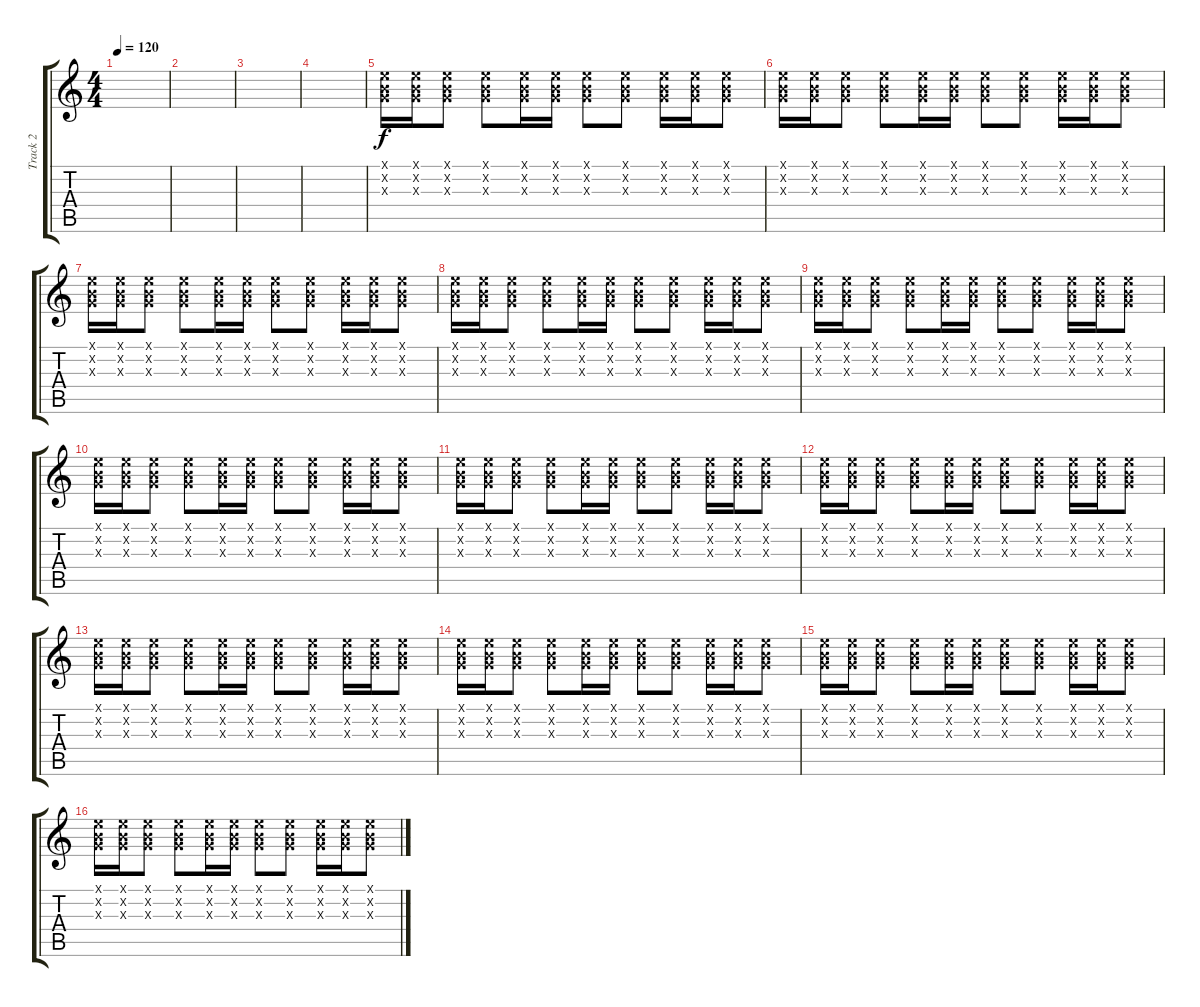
\track ("Track 2" "Track 2") {instrument acousticguitarsteel}
\staff {score tabs}
\tuning (E4 B3 G3 D3 A2 E2) {hide}
\ts (4 4)
\tempo 120
\clef g2
\ks c
|
|
|
|
(0.1{x} 0.2{x} 0.3{x}).16 (0.1{x} 0.2{x} 0.3{x}).16 (0.1{x} 0.2{x} 0.3{x}).8 (0.1{x} 0.2{x} 0.3{x}).8 (0.1{x} 0.2{x} 0.3{x}).16 (0.1{x} 0.2{x} 0.3{x}).16 (0.1{x} 0.2{x} 0.3{x}).8 (0.1{x} 0.2{x} 0.3{x}).8 (0.1{x} 0.2{x} 0.3{x}).16 (0.1{x} 0.2{x} 0.3{x}).16 (0.1{x} 0.2{x} 0.3{x}).8 |
(0.1{x} 0.2{x} 0.3{x}).16 (0.1{x} 0.2{x} 0.3{x}).16 (0.1{x} 0.2{x} 0.3{x}).8 (0.1{x} 0.2{x} 0.3{x}).8 (0.1{x} 0.2{x} 0.3{x}).16 (0.1{x} 0.2{x} 0.3{x}).16 (0.1{x} 0.2{x} 0.3{x}).8 (0.1{x} 0.2{x} 0.3{x}).8 (0.1{x} 0.2{x} 0.3{x}).16 (0.1{x} 0.2{x} 0.3{x}).16 (0.1{x} 0.2{x} 0.3{x}).8 |
(0.1{x} 0.2{x} 0.3{x}).16 (0.1{x} 0.2{x} 0.3{x}).16 (0.1{x} 0.2{x} 0.3{x}).8 (0.1{x} 0.2{x} 0.3{x}).8 (0.1{x} 0.2{x} 0.3{x}).16 (0.1{x} 0.2{x} 0.3{x}).16 (0.1{x} 0.2{x} 0.3{x}).8 (0.1{x} 0.2{x} 0.3{x}).8 (0.1{x} 0.2{x} 0.3{x}).16 (0.1{x} 0.2{x} 0.3{x}).16 (0.1{x} 0.2{x} 0.3{x}).8 |
(0.1{x} 0.2{x} 0.3{x}).16 (0.1{x} 0.2{x} 0.3{x}).16 (0.1{x} 0.2{x} 0.3{x}).8 (0.1{x} 0.2{x} 0.3{x}).8 (0.1{x} 0.2{x} 0.3{x}).16 (0.1{x} 0.2{x} 0.3{x}).16 (0.1{x} 0.2{x} 0.3{x}).8 (0.1{x} 0.2{x} 0.3{x}).8 (0.1{x} 0.2{x} 0.3{x}).16 (0.1{x} 0.2{x} 0.3{x}).16 (0.1{x} 0.2{x} 0.3{x}).8 |
(0.1{x} 0.2{x} 0.3{x}).16 (0.1{x} 0.2{x} 0.3{x}).16 (0.1{x} 0.2{x} 0.3{x}).8 (0.1{x} 0.2{x} 0.3{x}).8 (0.1{x} 0.2{x} 0.3{x}).16 (0.1{x} 0.2{x} 0.3{x}).16 (0.1{x} 0.2{x} 0.3{x}).8 (0.1{x} 0.2{x} 0.3{x}).8 (0.1{x} 0.2{x} 0.3{x}).16 (0.1{x} 0.2{x} 0.3{x}).16 (0.1{x} 0.2{x} 0.3{x}).8 |
(0.1{x} 0.2{x} 0.3{x}).16 (0.1{x} 0.2{x} 0.3{x}).16 (0.1{x} 0.2{x} 0.3{x}).8 (0.1{x} 0.2{x} 0.3{x}).8 (0.1{x} 0.2{x} 0.3{x}).16 (0.1{x} 0.2{x} 0.3{x}).16 (0.1{x} 0.2{x} 0.3{x}).8 (0.1{x} 0.2{x} 0.3{x}).8 (0.1{x} 0.2{x} 0.3{x}).16 (0.1{x} 0.2{x} 0.3{x}).16 (0.1{x} 0.2{x} 0.3{x}).8 |
(0.1{x} 0.2{x} 0.3{x}).16 (0.1{x} 0.2{x} 0.3{x}).16 (0.1{x} 0.2{x} 0.3{x}).8 (0.1{x} 0.2{x} 0.3{x}).8 (0.1{x} 0.2{x} 0.3{x}).16 (0.1{x} 0.2{x} 0.3{x}).16 (0.1{x} 0.2{x} 0.3{x}).8 (0.1{x} 0.2{x} 0.3{x}).8 (0.1{x} 0.2{x} 0.3{x}).16 (0.1{x} 0.2{x} 0.3{x}).16 (0.1{x} 0.2{x} 0.3{x}).8 |
(0.1{x} 0.2{x} 0.3{x}).16 (0.1{x} 0.2{x} 0.3{x}).16 (0.1{x} 0.2{x} 0.3{x}).8 (0.1{x} 0.2{x} 0.3{x}).8 (0.1{x} 0.2{x} 0.3{x}).16 (0.1{x} 0.2{x} 0.3{x}).16 (0.1{x} 0.2{x} 0.3{x}).8 (0.1{x} 0.2{x} 0.3{x}).8 (0.1{x} 0.2{x} 0.3{x}).16 (0.1{x} 0.2{x} 0.3{x}).16 (0.1{x} 0.2{x} 0.3{x}).8 |
(0.1{x} 0.2{x} 0.3{x}).16 (0.1{x} 0.2{x} 0.3{x}).16 (0.1{x} 0.2{x} 0.3{x}).8 (0.1{x} 0.2{x} 0.3{x}).8 (0.1{x} 0.2{x} 0.3{x}).16 (0.1{x} 0.2{x} 0.3{x}).16 (0.1{x} 0.2{x} 0.3{x}).8 (0.1{x} 0.2{x} 0.3{x}).8 (0.1{x} 0.2{x} 0.3{x}).16 (0.1{x} 0.2{x} 0.3{x}).16 (0.1{x} 0.2{x} 0.3{x}).8 |
(0.1{x} 0.2{x} 0.3{x}).16 (0.1{x} 0.2{x} 0.3{x}).16 (0.1{x} 0.2{x} 0.3{x}).8 (0.1{x} 0.2{x} 0.3{x}).8 (0.1{x} 0.2{x} 0.3{x}).16 (0.1{x} 0.2{x} 0.3{x}).16 (0.1{x} 0.2{x} 0.3{x}).8 (0.1{x} 0.2{x} 0.3{x}).8 (0.1{x} 0.2{x} 0.3{x}).16 (0.1{x} 0.2{x} 0.3{x}).16 (0.1{x} 0.2{x} 0.3{x}).8 |
(0.1{x} 0.2{x} 0.3{x}).16 (0.1{x} 0.2{x} 0.3{x}).16 (0.1{x} 0.2{x} 0.3{x}).8 (0.1{x} 0.2{x} 0.3{x}).8 (0.1{x} 0.2{x} 0.3{x}).16 (0.1{x} 0.2{x} 0.3{x}).16 (0.1{x} 0.2{x} 0.3{x}).8 (0.1{x} 0.2{x} 0.3{x}).8 (0.1{x} 0.2{x} 0.3{x}).16 (0.1{x} 0.2{x} 0.3{x}).16 (0.1{x} 0.2{x} 0.3{x}).8 |
(0.1{x} 0.2{x} 0.3{x}).16 (0.1{x} 0.2{x} 0.3{x}).16 (0.1{x} 0.2{x} 0.3{x}).8 (0.1{x} 0.2{x} 0.3{x}).8 (0.1{x} 0.2{x} 0.3{x}).16 (0.1{x} 0.2{x} 0.3{x}).16 (0.1{x} 0.2{x} 0.3{x}).8 (0.1{x} 0.2{x} 0.3{x}).8 (0.1{x} 0.2{x} 0.3{x}).16 (0.1{x} 0.2{x} 0.3{x}).16 (0.1{x} 0.2{x} 0.3{x}).8
